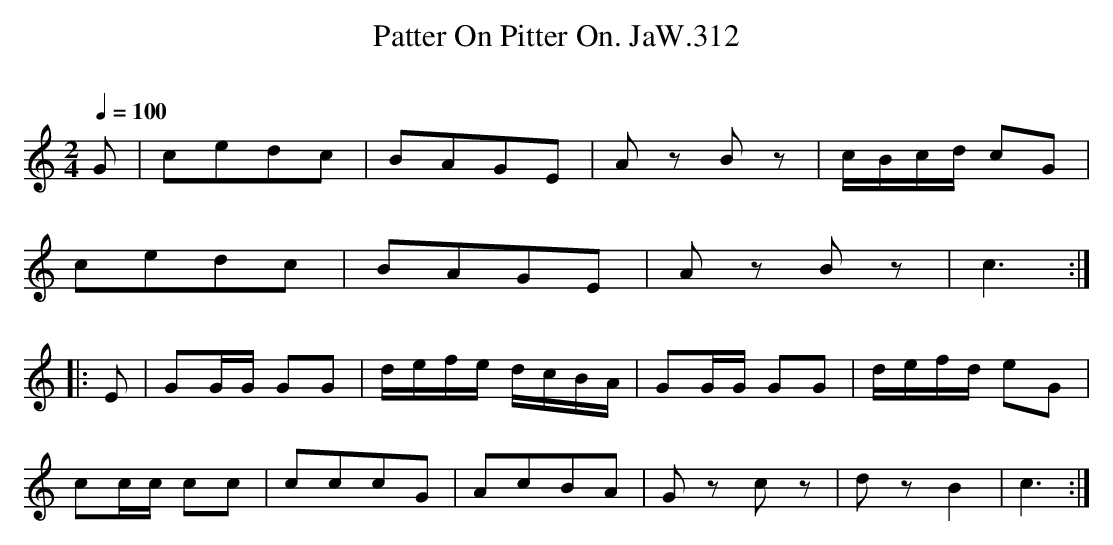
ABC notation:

X:1
T:Patter On Pitter On. JaW.312
M:2/4
L:1/8
Q:1/4=100
O:
K:C
G|cedc|BAGE|Az Bz|c/B/c/d/ cG|
cedc|BAGE|Az Bz|c3:|
|:E|GG/G/ GG|d/e/f/e/ d/c/B/A/|GG/G/ GG|d/e/f/d/ eG|
cc/c/ cc|cccG|AcBA|Gz cz|dz B2|c3:|
